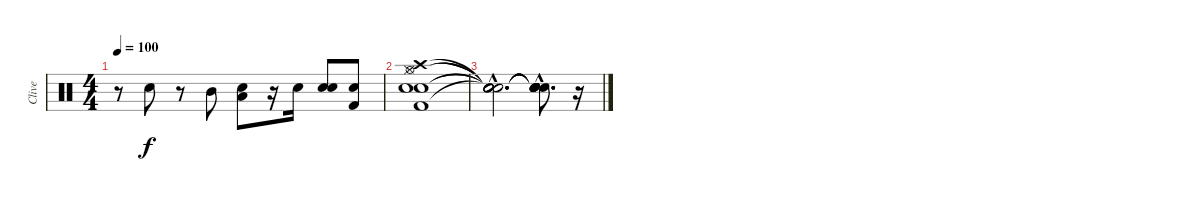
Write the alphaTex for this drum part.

\track ("Clive" "Clive") {instrument percussion}
\staff {score}
\articulation defaults
\ts (4 4)
\tempo 100
\clef neutral
\ks c
r.8{dy f} "Snare (hit) 2".8 r.8 "Mid Tom (hit)".8 ("Snare (hit)" "Low Tom (hit)").8 r.16 "Snare (hit) 2".16 ("Snare (hit)" "Snare (hit) 2").8 ("Snare (hit)" "Kick (hit) 2").8 |
("Snare (hit)" "Kick (hit) 2" "Snare (hit) 2" "Hi-Hat (closed)" "Hi-Hat (open)" "Crash high (hit)").1 |
("Snare (hit)"{hac t} "Snare (hit)"{hac t} "Snare (hit)"{hac t} "Snare (hit)"{hac t} "Snare (hit)"{hac t} "Snare (hit)"{hac t}).2{d} ("Snare (hit)"{hac t} "Snare (hit)"{hac t} "Snare (hit)"{hac t} "Snare (hit)"{hac t} "Snare (hit)"{hac t} "Snare (hit)"{hac t}).8{d} r.16
